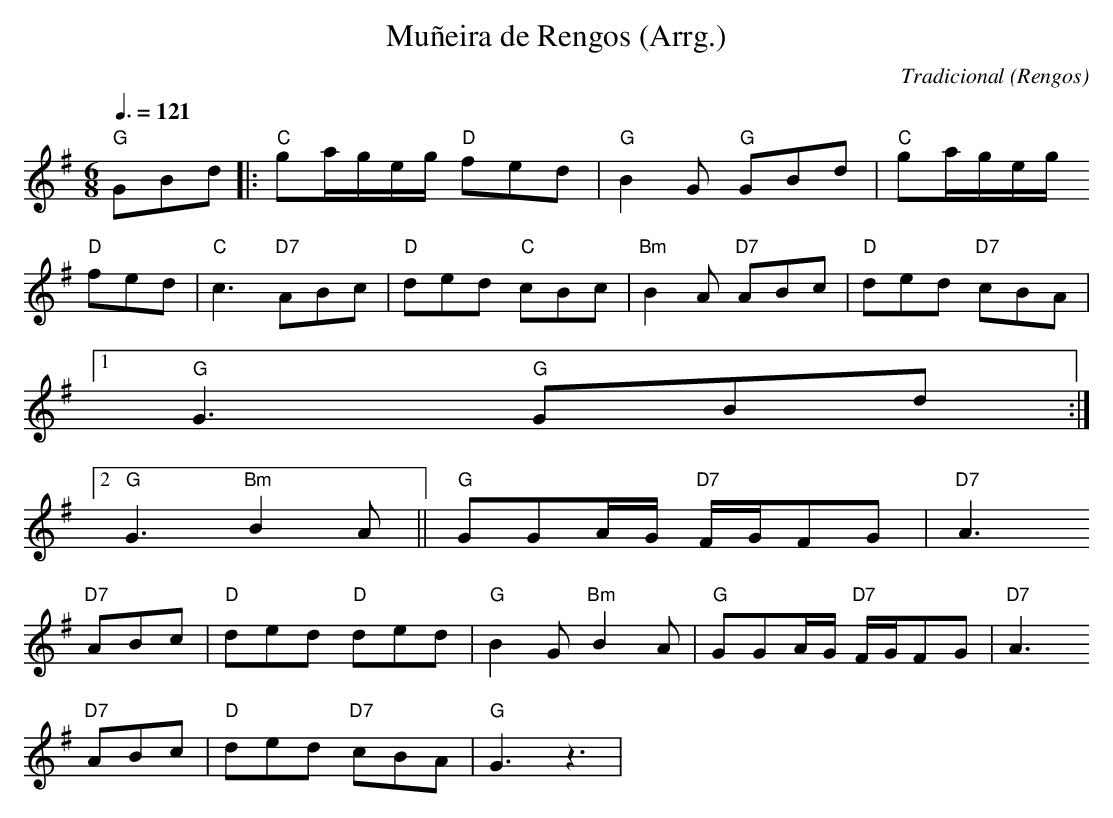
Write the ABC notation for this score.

X:1
T:Muñeira de Rengos (Arrg.)
C:Tradicional
O:Rengos
M:6/8
L:1/8
Q:3/8=121
K:G
"G"GBd|: "C"ga/2g/2e/2g/2 "D"fed| "G"B2 G "G"GBd| "C"ga/2g/2e/2g/2 "D"
fed| "C"c3 "D7"ABc| "D"ded "C"cBc| "Bm"B2 A "D7"ABc| "D"ded "D7"cBA | [1
 "G"G3 "G"GBd:|
[2 "G"G3 "Bm"B2 A|| "G"GGA/2G/2 "D7"F/2G/2FG| "D7"A3 "D7"
ABc| "D"ded "D"ded| "G"B2 G "Bm"B2 A| "G"GGA/2G/2 "D7"F/2G/2FG| "D7"A3
 "D7"ABc| "D"ded "D7"cBA| "G"G3 z3|
